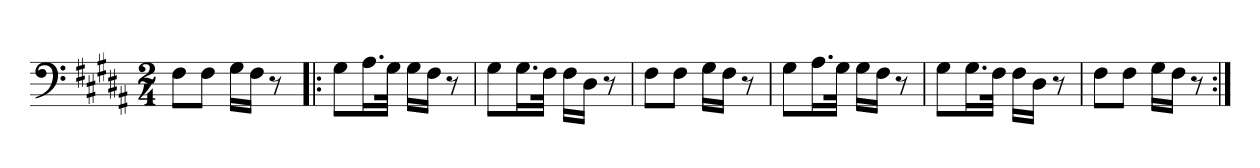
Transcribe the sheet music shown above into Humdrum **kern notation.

**kern
*part1
*staff1
*clefF4
*k[f#c#g#d#a#]
*M2/4
=1
8F#\L
8F#\J
16G#\LL
16F#\JJ
8r
=2!|:
8G#\L
16.A#\L
32G#\JJk
16G#\LL
16F#\JJ
8r
=3
8G#\L
16.G#\L
32F#\JJk
16F#\LL
16D#\JJ
8r
=4
8F#\L
8F#\J
16G#\LL
16F#\JJ
8r
=5
8G#\L
16.A#\L
32G#\JJk
16G#\LL
16F#\JJ
8r
=6
8G#\L
16.G#\L
32F#\JJk
16F#\LL
16D#\JJ
8r
=7
8F#\L
8F#\J
16G#\LL
16F#\JJ
8r
=:|!
*-
